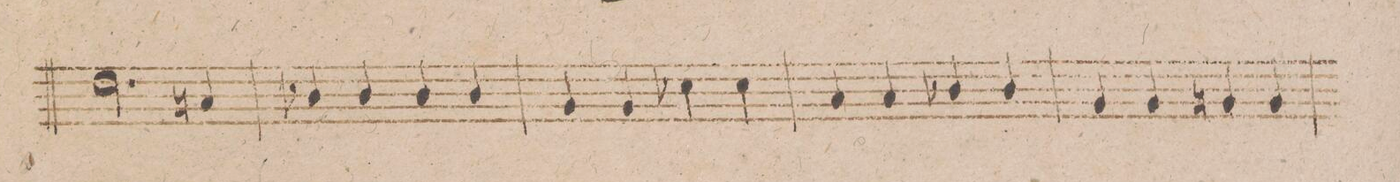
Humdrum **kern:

**kern	**dynam
*I"Violoncello	*
*clefF4	*
*k[b-]	*
*met(c)	*
*M4/4	*
2.F\)	.
4Cn/	.
=204	=204
4D-X/	.
4D-/	.
4D-/	.
4D-/	.
=205	=205
4BB-/	.
4BB-/	.
4E-X\	.
4E-\	.
=206	=206
4C/	.
4C/	.
4D-X/	.
4D-/	.
=207	=207
4BB-/	.
4BB-/	.
4BBn/	.
4BB/	.
=208	=208
*-	*-
